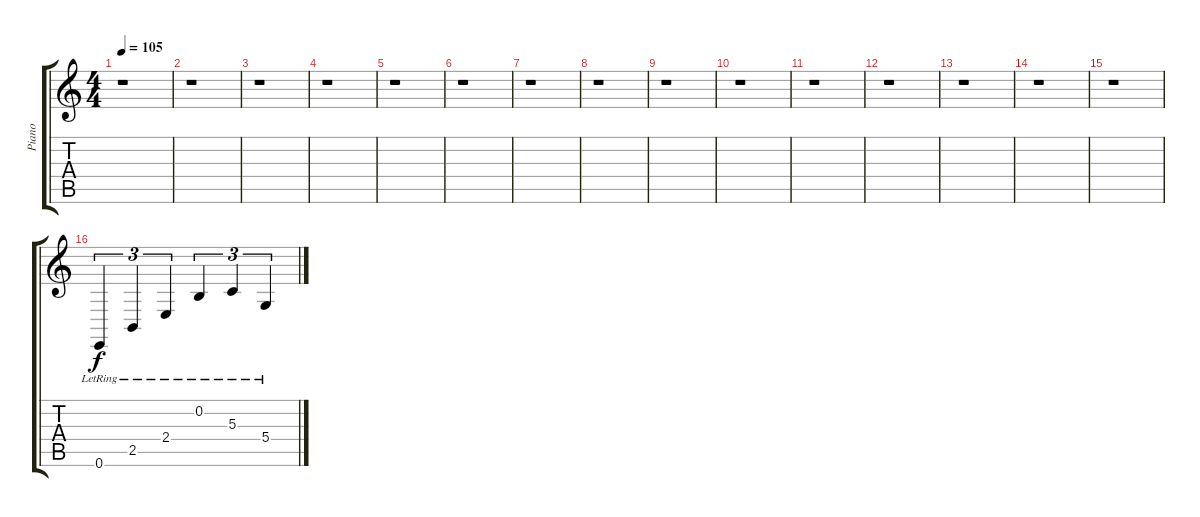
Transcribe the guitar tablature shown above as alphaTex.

\track ("Piano" "Piano") {instrument electricgrandpiano}
\staff {score tabs}
\tuning (E4 B3 G3 D3 A2 E2) {hide}
\ts (4 4)
\tempo 105
\clef g2
\ks c
r.1{dy f} |
r.1 |
r.1 |
r.1 |
r.1 |
r.1 |
r.1 |
r.1 |
r.1 |
r.1 |
r.1 |
r.1 |
r.1 |
r.1 |
r.1 |
0.6{lr}.4{tu (3 2) volume 4} 2.5{lr}.4{tu (3 2)} 2.4{lr}.4{tu (3 2)} 0.2{lr}.4{tu (3 2)} 5.3{lr}.4{tu (3 2)} 5.4{lr}.4{tu (3 2)}
